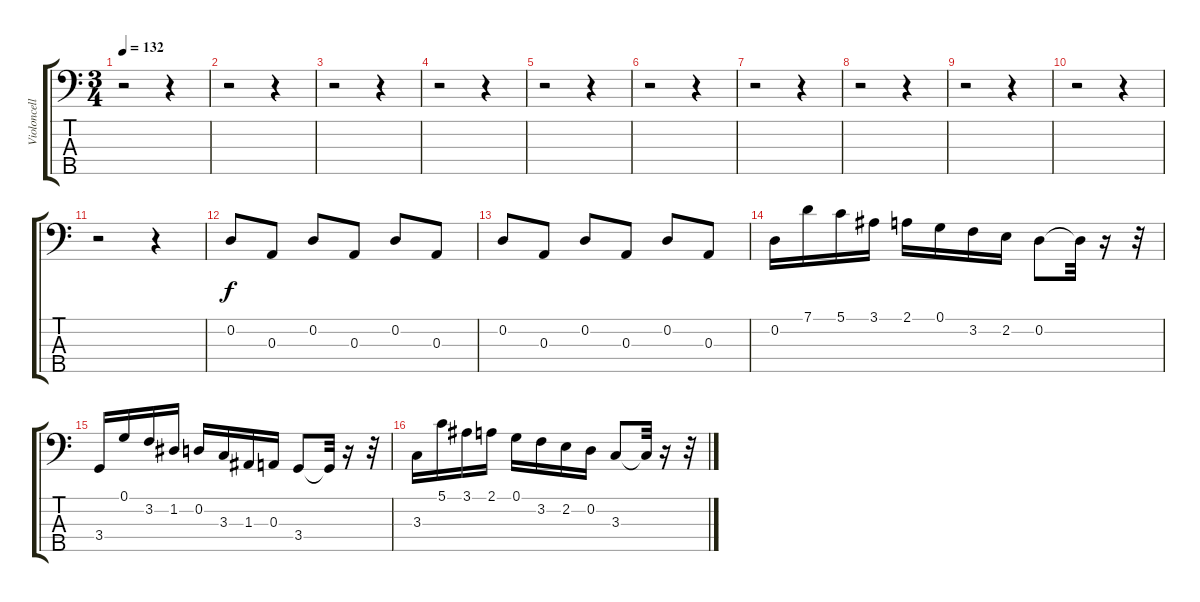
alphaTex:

\track ("Violoncelli" "Violoncell") {instrument electricbasspick}
\staff {score tabs}
\tuning (G2 D2 A1 E1 B0) {hide}
\ts (3 4)
\tempo 132
\clef f4
\ks c
r.2{dy f} r.4 |
r.2 r.4 |
r.2 r.4 |
r.2 r.4 |
r.2 r.4 |
r.2 r.4 |
r.2 r.4 |
r.2 r.4 |
r.2 r.4 |
r.2 r.4 |
r.2 r.4 |
0.2.8 0.3.8 0.2.8 0.3.8 0.2.8 0.3.8 |
0.2.8 0.3.8 0.2.8 0.3.8 0.2.8 0.3.8 |
0.2.16 7.1.16 5.1.16 3.1.16 2.1.16 0.1.16 3.2.16 2.2.16 0.2.8 0.2{t}.32 r.16 r.32 |
3.4.16 0.1.16 3.2.16 1.2.16 0.2.16 3.3.16 1.3.16 0.3.16 3.4.8 3.4{t}.32 r.16 r.32 |
3.3.16 5.1.16 3.1.16 2.1.16 0.1.16 3.2.16 2.2.16 0.2.16 3.3.8 3.3{t}.32 r.16 r.32
